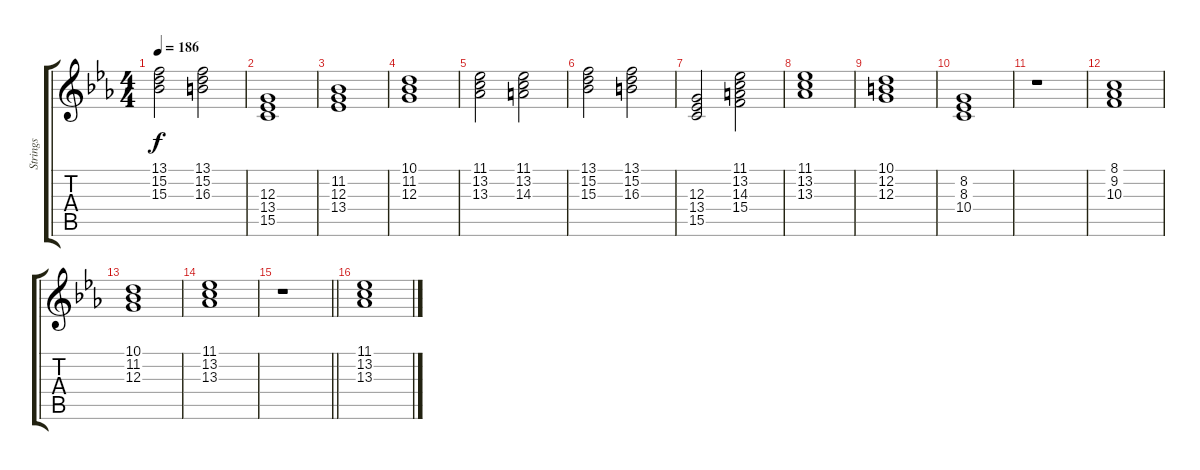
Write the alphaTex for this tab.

\track ("Strings" "Strings") {instrument stringensemble1}
\staff {score tabs}
\tuning (E4 B3 G3 D3 A2 E2) {hide}
\ts (4 4)
\tempo 186
\clef g2
\ks eb
(13.1 15.2 15.3).2{dy f} (13.1 15.2 16.3).2 |
(12.3 13.4 15.5).1 |
(11.2 12.3 13.4).1 |
(10.1 11.2 12.3).1 |
(11.1 13.2 13.3).2 (11.1 13.2 14.3).2 |
(13.1 15.2 15.3).2 (13.1 15.2 16.3).2 |
(12.3 13.4 15.5).2 (11.1 13.2 14.3 15.4).2 |
(11.1 13.2 13.3).1 |
(10.1 12.2 12.3).1 |
(8.2 8.3 10.4).1 |
r.1 |
(8.1 9.2 10.3).1 |
(10.1 11.2 12.3).1 |
(11.1 13.2 13.3).1 |
\barLineRight lightlight
r.1 |
(11.1 13.2 13.3).1
